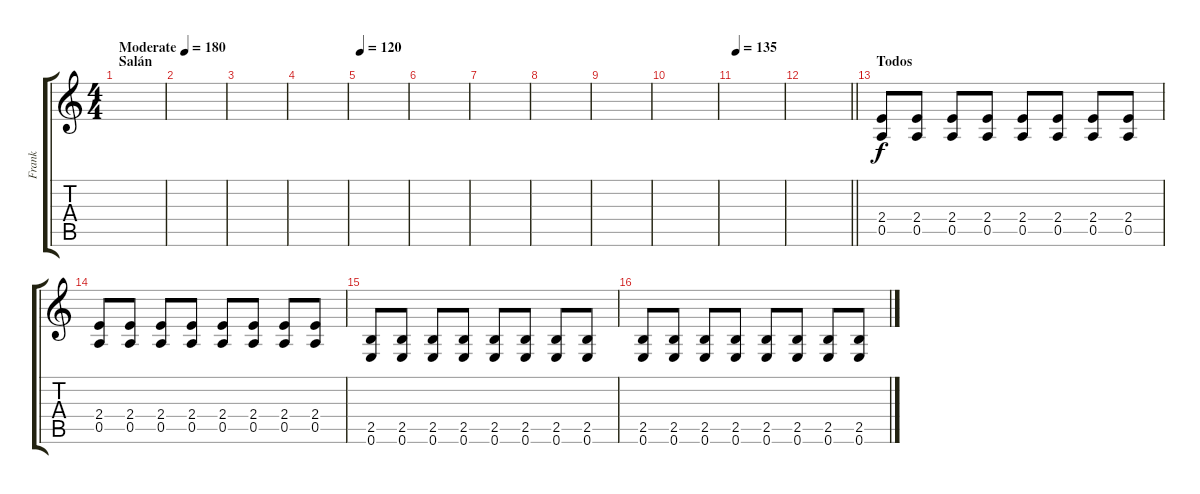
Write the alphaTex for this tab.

\track ("Frank" "Frank") {instrument distortionguitar}
\staff {score tabs}
\tuning (E4 B3 G3 D3 A2 E2) {hide}
\ts (4 4)
\section ("" "Salán")
\tempo (180 "Moderate")
\clef g2
\ks c
|
|
|
|
\tempo 120
|
|
|
|
|
|
\tempo 135
|
\barLineRight lightlight
|
\section ("" "Todos")
(2.4 0.5).8 (2.4 0.5).8 (2.4 0.5).8 (2.4 0.5).8 (2.4 0.5).8 (2.4 0.5).8 (2.4 0.5).8 (2.4 0.5).8 |
(2.4 0.5).8 (2.4 0.5).8 (2.4 0.5).8 (2.4 0.5).8 (2.4 0.5).8 (2.4 0.5).8 (2.4 0.5).8 (2.4 0.5).8 |
(2.5 0.6).8 (2.5 0.6).8 (2.5 0.6).8 (2.5 0.6).8 (2.5 0.6).8 (2.5 0.6).8 (2.5 0.6).8 (2.5 0.6).8 |
(2.5 0.6).8 (2.5 0.6).8 (2.5 0.6).8 (2.5 0.6).8 (2.5 0.6).8 (2.5 0.6).8 (2.5 0.6).8 (2.5 0.6).8
